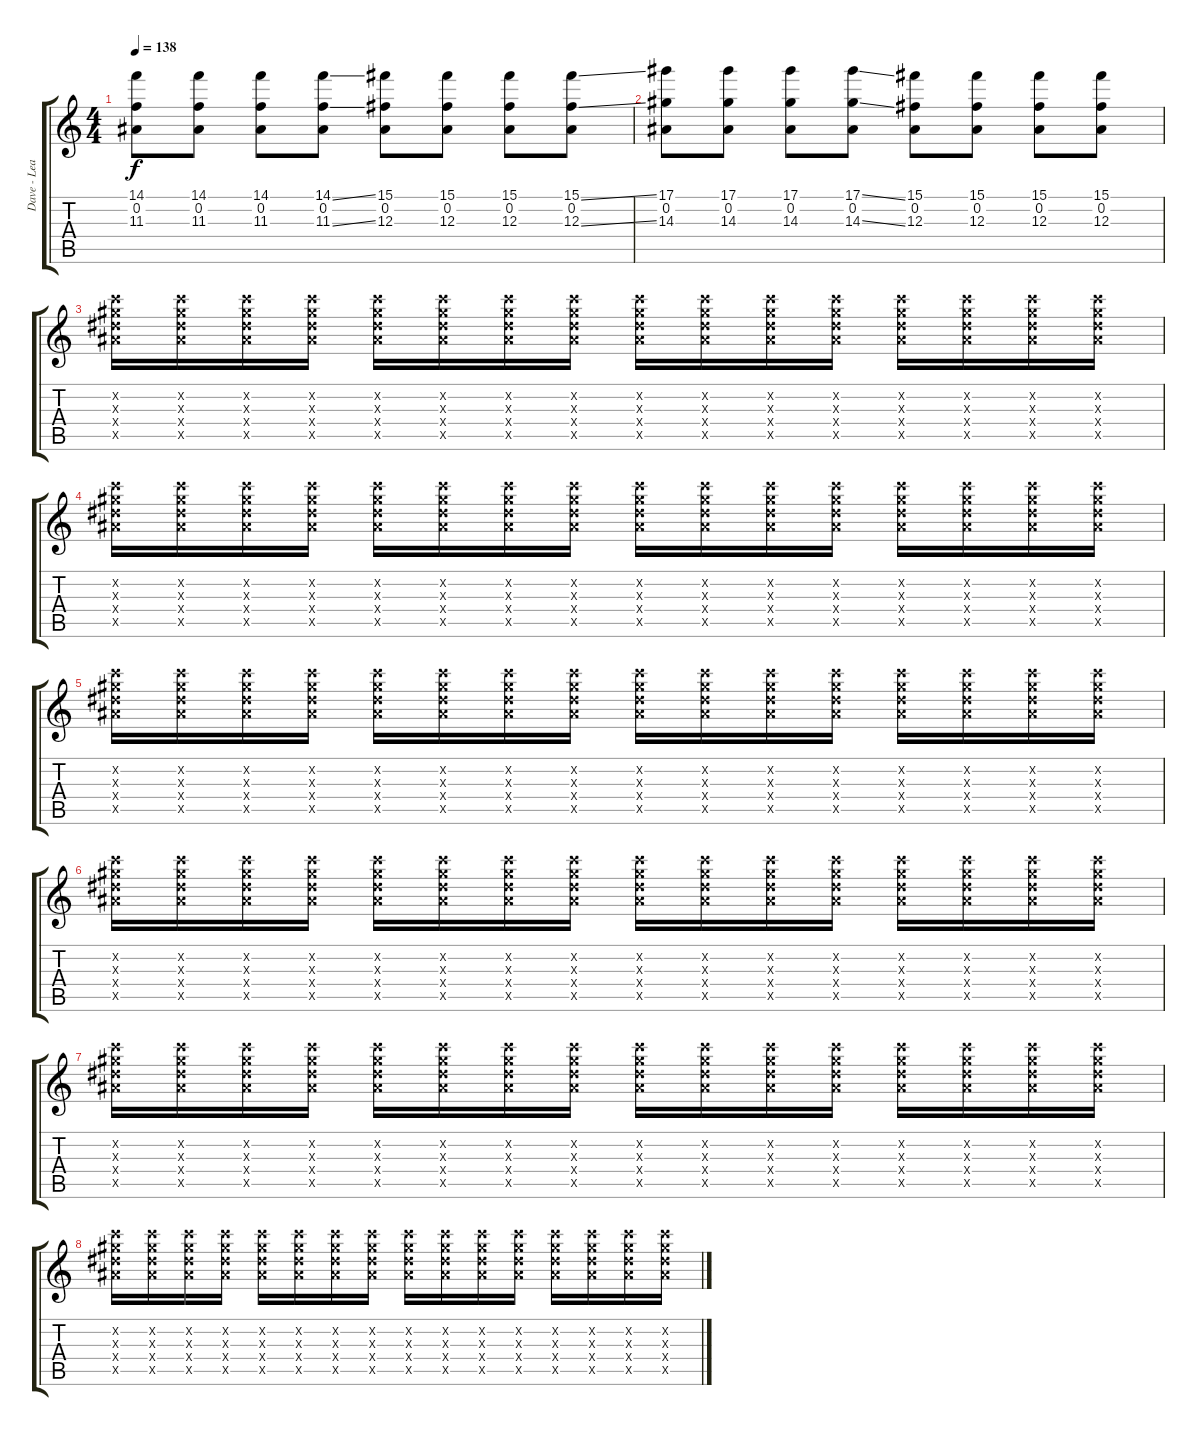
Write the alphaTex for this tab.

\track ("Dave - Lead Guitar" "Dave - Lea") {instrument overdrivenguitar}
\staff {score tabs}
\tuning (Eb4 Bb3 Gb3 Db3 Ab2 Eb2) {hide}
\ts (4 4)
\tempo 138
\clef g2
\ks c
(14.1 0.2 11.3).8{dy f volume 12 balance 8 instrument overdrivenguitar} (14.1 0.2 11.3).8 (14.1 0.2 11.3).8 (14.1{ss} 0.2 11.3{ss}).8 (15.1 0.2 12.3).8 (15.1 0.2 12.3).8 (15.1 0.2 12.3).8 (15.1{ss} 0.2 12.3{ss}).8 |
(17.1 0.2 14.3).8 (17.1 0.2 14.3).8 (17.1 0.2 14.3).8 (17.1{ss} 0.2 14.3{ss}).8 (15.1 0.2 12.3).8 (15.1 0.2 12.3).8 (15.1 0.2 12.3).8 (15.1 0.2 12.3).8 |
(14.2{x} 14.3{x} 14.4{x} 14.5{x}).16{volume 12 balance 3 instrument distortionguitar} (14.2{x} 14.3{x} 14.4{x} 14.5{x}).16 (14.2{x} 14.3{x} 14.4{x} 14.5{x}).16 (14.2{x} 14.3{x} 14.4{x} 14.5{x}).16 (14.2{x} 14.3{x} 14.4{x} 14.5{x}).16 (14.2{x} 14.3{x} 14.4{x} 14.5{x}).16 (14.2{x} 14.3{x} 14.4{x} 14.5{x}).16 (14.2{x} 14.3{x} 14.4{x} 14.5{x}).16 (14.2{x} 14.3{x} 14.4{x} 14.5{x}).16 (14.2{x} 14.3{x} 14.4{x} 14.5{x}).16 (14.2{x} 14.3{x} 14.4{x} 14.5{x}).16 (14.2{x} 14.3{x} 14.4{x} 14.5{x}).16 (14.2{x} 14.3{x} 14.4{x} 14.5{x}).16 (14.2{x} 14.3{x} 14.4{x} 14.5{x}).16 (14.2{x} 14.3{x} 14.4{x} 14.5{x}).16 (14.2{x} 14.3{x} 14.4{x} 14.5{x}).16 |
(14.2{x} 14.3{x} 14.4{x} 14.5{x}).16 (14.2{x} 14.3{x} 14.4{x} 14.5{x}).16 (14.2{x} 14.3{x} 14.4{x} 14.5{x}).16 (14.2{x} 14.3{x} 14.4{x} 14.5{x}).16 (14.2{x} 14.3{x} 14.4{x} 14.5{x}).16 (14.2{x} 14.3{x} 14.4{x} 14.5{x}).16 (14.2{x} 14.3{x} 14.4{x} 14.5{x}).16 (14.2{x} 14.3{x} 14.4{x} 14.5{x}).16 (14.2{x} 14.3{x} 14.4{x} 14.5{x}).16 (14.2{x} 14.3{x} 14.4{x} 14.5{x}).16 (14.2{x} 14.3{x} 14.4{x} 14.5{x}).16 (14.2{x} 14.3{x} 14.4{x} 14.5{x}).16 (14.2{x} 14.3{x} 14.4{x} 14.5{x}).16 (14.2{x} 14.3{x} 14.4{x} 14.5{x}).16 (14.2{x} 14.3{x} 14.4{x} 14.5{x}).16 (14.2{x} 14.3{x} 14.4{x} 14.5{x}).16 |
(14.2{x} 14.3{x} 14.4{x} 14.5{x}).16 (14.2{x} 14.3{x} 14.4{x} 14.5{x}).16 (14.2{x} 14.3{x} 14.4{x} 14.5{x}).16 (14.2{x} 14.3{x} 14.4{x} 14.5{x}).16 (14.2{x} 14.3{x} 14.4{x} 14.5{x}).16 (14.2{x} 14.3{x} 14.4{x} 14.5{x}).16 (14.2{x} 14.3{x} 14.4{x} 14.5{x}).16 (14.2{x} 14.3{x} 14.4{x} 14.5{x}).16 (14.2{x} 14.3{x} 14.4{x} 14.5{x}).16 (14.2{x} 14.3{x} 14.4{x} 14.5{x}).16 (14.2{x} 14.3{x} 14.4{x} 14.5{x}).16 (14.2{x} 14.3{x} 14.4{x} 14.5{x}).16 (14.2{x} 14.3{x} 14.4{x} 14.5{x}).16 (14.2{x} 14.3{x} 14.4{x} 14.5{x}).16 (14.2{x} 14.3{x} 14.4{x} 14.5{x}).16 (14.2{x} 14.3{x} 14.4{x} 14.5{x}).16 |
(14.2{x} 14.3{x} 14.4{x} 14.5{x}).16 (14.2{x} 14.3{x} 14.4{x} 14.5{x}).16 (14.2{x} 14.3{x} 14.4{x} 14.5{x}).16 (14.2{x} 14.3{x} 14.4{x} 14.5{x}).16 (14.2{x} 14.3{x} 14.4{x} 14.5{x}).16 (14.2{x} 14.3{x} 14.4{x} 14.5{x}).16 (14.2{x} 14.3{x} 14.4{x} 14.5{x}).16 (14.2{x} 14.3{x} 14.4{x} 14.5{x}).16 (14.2{x} 14.3{x} 14.4{x} 14.5{x}).16 (14.2{x} 14.3{x} 14.4{x} 14.5{x}).16 (14.2{x} 14.3{x} 14.4{x} 14.5{x}).16 (14.2{x} 14.3{x} 14.4{x} 14.5{x}).16 (14.2{x} 14.3{x} 14.4{x} 14.5{x}).16 (14.2{x} 14.3{x} 14.4{x} 14.5{x}).16 (14.2{x} 14.3{x} 14.4{x} 14.5{x}).16 (14.2{x} 14.3{x} 14.4{x} 14.5{x}).16 |
(14.2{x} 14.3{x} 14.4{x} 14.5{x}).16 (14.2{x} 14.3{x} 14.4{x} 14.5{x}).16 (14.2{x} 14.3{x} 14.4{x} 14.5{x}).16 (14.2{x} 14.3{x} 14.4{x} 14.5{x}).16 (14.2{x} 14.3{x} 14.4{x} 14.5{x}).16 (14.2{x} 14.3{x} 14.4{x} 14.5{x}).16 (14.2{x} 14.3{x} 14.4{x} 14.5{x}).16 (14.2{x} 14.3{x} 14.4{x} 14.5{x}).16 (14.2{x} 14.3{x} 14.4{x} 14.5{x}).16 (14.2{x} 14.3{x} 14.4{x} 14.5{x}).16 (14.2{x} 14.3{x} 14.4{x} 14.5{x}).16 (14.2{x} 14.3{x} 14.4{x} 14.5{x}).16 (14.2{x} 14.3{x} 14.4{x} 14.5{x}).16 (14.2{x} 14.3{x} 14.4{x} 14.5{x}).16 (14.2{x} 14.3{x} 14.4{x} 14.5{x}).16 (14.2{x} 14.3{x} 14.4{x} 14.5{x}).16 |
(14.2{x} 14.3{x} 14.4{x} 14.5{x}).16 (14.2{x} 14.3{x} 14.4{x} 14.5{x}).16 (14.2{x} 14.3{x} 14.4{x} 14.5{x}).16 (14.2{x} 14.3{x} 14.4{x} 14.5{x}).16 (14.2{x} 14.3{x} 14.4{x} 14.5{x}).16 (14.2{x} 14.3{x} 14.4{x} 14.5{x}).16 (14.2{x} 14.3{x} 14.4{x} 14.5{x}).16 (14.2{x} 14.3{x} 14.4{x} 14.5{x}).16 (14.2{x} 14.3{x} 14.4{x} 14.5{x}).16 (14.2{x} 14.3{x} 14.4{x} 14.5{x}).16 (14.2{x} 14.3{x} 14.4{x} 14.5{x}).16 (14.2{x} 14.3{x} 14.4{x} 14.5{x}).16 (14.2{x} 14.3{x} 14.4{x} 14.5{x}).16 (14.2{x} 14.3{x} 14.4{x} 14.5{x}).16 (14.2{x} 14.3{x} 14.4{x} 14.5{x}).16 (14.2{x} 14.3{x} 14.4{x} 14.5{x}).16
